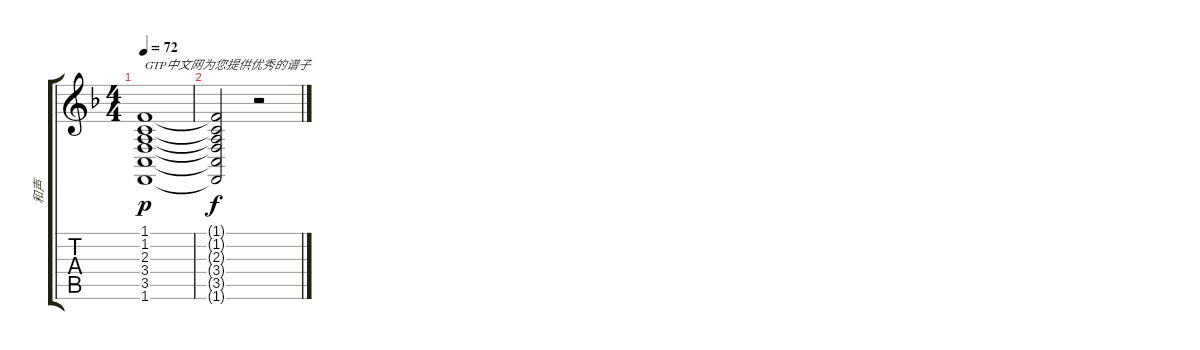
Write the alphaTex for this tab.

\track ("和声" "和声") {instrument choiraahs}
\staff {score tabs}
\tuning (E4 B3 G3 D3 A2 E2) {hide}
\ts (4 4)
\tempo 72
\clef g2
\ks f
(1.1 1.2 2.3 3.4 3.5 1.6).1{txt "GTP中文网为您提供优秀的谱子" dy p} |
(1.1{t} 1.2{t} 2.3{t} 3.4{t} 3.5{t} 1.6{t}).2{dy f} r.2
